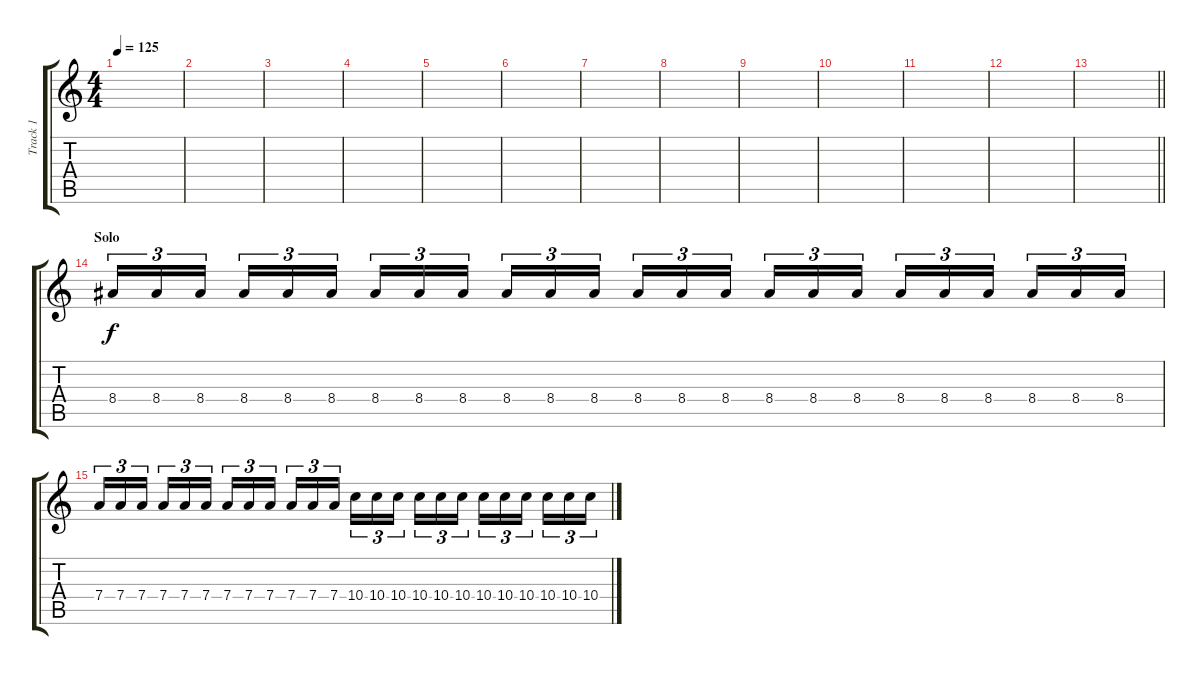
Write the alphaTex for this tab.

\track ("Track 1" "Track 1") {instrument overdrivenguitar}
\staff {score tabs}
\tuning (E4 B3 G3 D3 A2 E2) {hide}
\ts (4 4)
\tempo 125
\clef g2
\ks c
|
|
|
|
|
|
|
|
|
|
|
|
\barLineRight lightlight
|
\section ("" "Solo ")
8.4.16{tu (3 2)} 8.4.16{tu (3 2)} 8.4.16{tu (3 2) beam splitsecondary} 8.4.16{tu (3 2)} 8.4.16{tu (3 2)} 8.4.16{tu (3 2)} 8.4.16{tu (3 2)} 8.4.16{tu (3 2)} 8.4.16{tu (3 2) beam splitsecondary} 8.4.16{tu (3 2)} 8.4.16{tu (3 2)} 8.4.16{tu (3 2)} 8.4.16{tu (3 2)} 8.4.16{tu (3 2)} 8.4.16{tu (3 2) beam splitsecondary} 8.4.16{tu (3 2)} 8.4.16{tu (3 2)} 8.4.16{tu (3 2)} 8.4.16{tu (3 2)} 8.4.16{tu (3 2)} 8.4.16{tu (3 2) beam splitsecondary} 8.4.16{tu (3 2)} 8.4.16{tu (3 2)} 8.4.16{tu (3 2)} |
7.4.16{tu (3 2)} 7.4.16{tu (3 2)} 7.4.16{tu (3 2) beam splitsecondary} 7.4.16{tu (3 2)} 7.4.16{tu (3 2)} 7.4.16{tu (3 2)} 7.4.16{tu (3 2)} 7.4.16{tu (3 2)} 7.4.16{tu (3 2) beam splitsecondary} 7.4.16{tu (3 2)} 7.4.16{tu (3 2)} 7.4.16{tu (3 2)} 10.4.16{tu (3 2)} 10.4.16{tu (3 2)} 10.4.16{tu (3 2) beam splitsecondary} 10.4.16{tu (3 2)} 10.4.16{tu (3 2)} 10.4.16{tu (3 2)} 10.4.16{tu (3 2)} 10.4.16{tu (3 2)} 10.4.16{tu (3 2) beam splitsecondary} 10.4.16{tu (3 2)} 10.4.16{tu (3 2)} 10.4.16{tu (3 2)}
